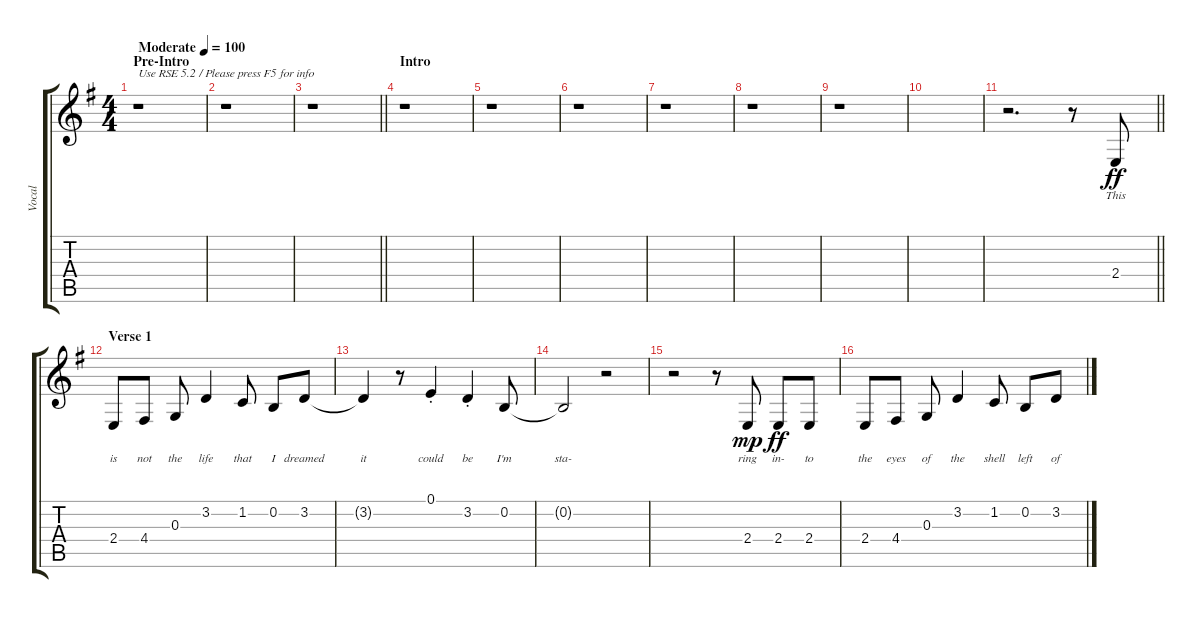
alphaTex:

\track ("Vocal" "Vocal") {instrument altosax}
\staff {score tabs}
\tuning (E4 B3 G3 D3 A2 E2) {hide}
\ts (4 4)
\section ("" "Pre-Intro")
\tempo (100 "Moderate")
\clef g2
\ks eminor
r.1{txt "Use RSE 5.2 / Please press F5 for info" dy ff instrument altosax} |
r.1 |
\barLineRight lightlight
r.1 |
\section ("" "Intro")
r.1 |
r.1 |
r.1 |
r.1 |
r.1 |
r.1 |
|
\barLineRight lightlight
r.2{d} r.8 2.4.8{lyrics (0 "This") lyrics (1 "") lyrics (2 "") lyrics (3 "") lyrics (4 "")} |
\section ("" "Verse 1")
2.4.8{lyrics (0 "is") lyrics (1 "") lyrics (2 "") lyrics (3 "") lyrics (4 "")} 4.4.8{lyrics (0 "not") lyrics (1 "") lyrics (2 "") lyrics (3 "") lyrics (4 "")} 0.3.8{lyrics (0 "the") lyrics (1 "") lyrics (2 "") lyrics (3 "") lyrics (4 "")} 3.2.4{lyrics (0 "life") lyrics (1 "") lyrics (2 "") lyrics (3 "") lyrics (4 "")} 1.2.8{lyrics (0 "that") lyrics (1 "") lyrics (2 "") lyrics (3 "") lyrics (4 "")} 0.2.8{lyrics (0 "I") lyrics (1 "") lyrics (2 "") lyrics (3 "") lyrics (4 "")} 3.2.8{lyrics (0 "dreamed") lyrics (1 "") lyrics (2 "") lyrics (3 "") lyrics (4 "")} |
3.2{t}.4{lyrics (0 "it") lyrics (1 "") lyrics (2 "") lyrics (3 "") lyrics (4 "")} r.8 0.1{st}.4{lyrics (0 "could") lyrics (1 "") lyrics (2 "") lyrics (3 "") lyrics (4 "")} 3.2{st}.4{lyrics (0 "be") lyrics (1 "") lyrics (2 "") lyrics (3 "") lyrics (4 "")} 0.2.8{lyrics (0 "I'm") lyrics (1 "") lyrics (2 "") lyrics (3 "") lyrics (4 "")} |
0.2{t}.2{lyrics (0 "sta-") lyrics (1 "") lyrics (2 "") lyrics (3 "") lyrics (4 "")} r.2 |
r.2 r.8 2.4.8{lyrics (0 "ring") lyrics (1 "") lyrics (2 "") lyrics (3 "") lyrics (4 "") dy mp} 2.4.8{lyrics (0 "in-") lyrics (1 "") lyrics (2 "") lyrics (3 "") lyrics (4 "") dy ff} 2.4.8{lyrics (0 "to") lyrics (1 "") lyrics (2 "") lyrics (3 "") lyrics (4 "")} |
2.4.8{lyrics (0 "the") lyrics (1 "") lyrics (2 "") lyrics (3 "") lyrics (4 "")} 4.4.8{lyrics (0 "eyes") lyrics (1 "") lyrics (2 "") lyrics (3 "") lyrics (4 "")} 0.3.8{lyrics (0 "of") lyrics (1 "") lyrics (2 "") lyrics (3 "") lyrics (4 "")} 3.2.4{lyrics (0 "the") lyrics (1 "") lyrics (2 "") lyrics (3 "") lyrics (4 "")} 1.2.8{lyrics (0 "shell") lyrics (1 "") lyrics (2 "") lyrics (3 "") lyrics (4 "")} 0.2.8{lyrics (0 "left") lyrics (1 "") lyrics (2 "") lyrics (3 "") lyrics (4 "")} 3.2.8{lyrics (0 "of") lyrics (1 "") lyrics (2 "") lyrics (3 "") lyrics (4 "")}
